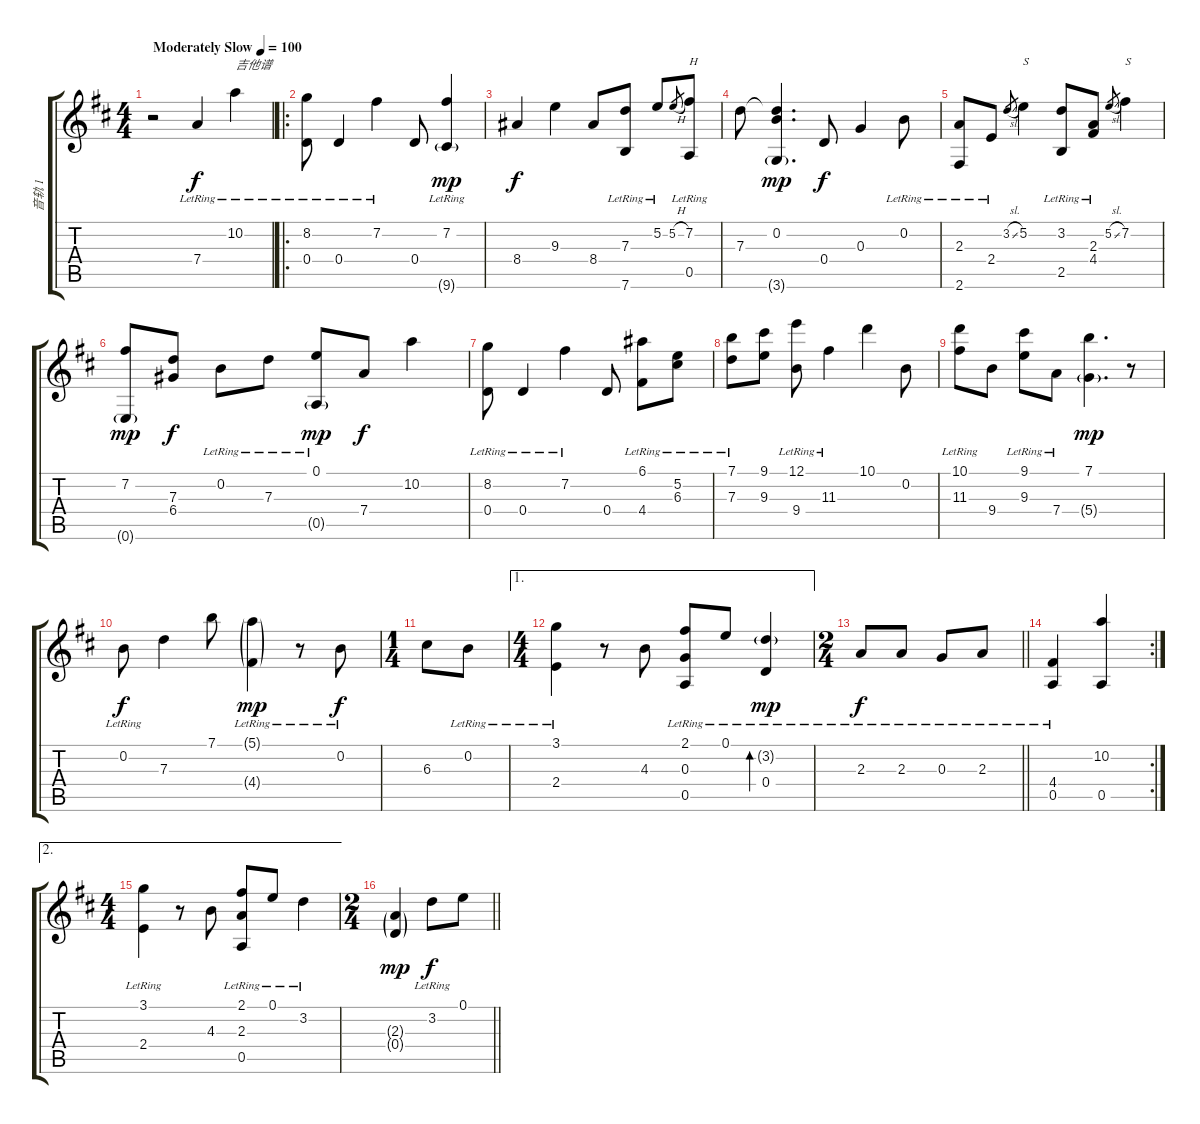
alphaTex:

\track ("音轨 1" "音轨 1") {instrument acousticguitarnylon}
\staff {score tabs}
\tuning (E4 B3 G3 D3 A2 E2) {hide}
\ts (4 4)
\tempo (100 "Moderately Slow")
\clef g2
\ks d
r.2{dy f instrument acousticguitarnylon} 7.4{lr}.4 10.2{lr}.4{txt "吉他谱"} |
\ro
(8.2{lr} 0.4{lr}).8 0.4{lr}.4 7.2{lr}.4 0.4.8 (7.2{lr} 9.6{g lr}).4{dy mp} |
8.4.4{dy f} 9.3.4 8.4.8 (7.3{lr} 7.6{lr}).8 5.2{lr}.8 5.2{h}.8{gr} (7.2{lr} 0.5{lr}).8{txt "H"} |
7.3.8 (0.2 7.3{t} 3.6{g}).4{d dy mp} 0.4.8{dy f} 0.3.4 0.2{lr}.8 |
(2.3{lr} 2.6{lr}).8 2.4{lr}.8 3.2{sl}.8{gr} 5.2.4{txt "S"} (3.2{lr} 2.5{lr}).8 (2.3{lr} 4.4{lr}).8 5.2{sl}.8{gr} 7.2.4{txt "S"} |
(7.2 0.6{g}).8{dy mp} (7.3 6.4).8{dy f} 0.2{lr}.8 7.3{lr}.8 (0.1{lr} 0.5{g lr}).8{dy mp} 7.4.8{dy f} 10.2.4 |
(8.2{lr} 0.4{lr}).8 0.4{lr}.4 7.2{lr}.4 0.4.8 (6.1{lr} 4.4{lr}).8 (5.2{lr} 6.3{lr}).8 |
(7.1{lr} 7.3{lr}).8 (9.1 9.3).8 (12.1{lr} 9.4{lr}).8 11.3{lr}.4 10.1.4 0.2.8 |
(10.1{lr} 11.3{lr}).8 9.4.8 (9.1{lr} 9.3{lr}).8 7.4{lr}.8 (7.1 5.4{g}).4{d dy mp} r.8 |
0.2{lr}.8{dy f} 7.3.4 7.1.8 (5.1{g lr} 4.4{g lr}).4{dy mp} r.8 0.2{lr}.8{dy f} |
\ts (1 4)
6.3.8 0.2{lr}.8 |
\ae 1
\ts (4 4)
(3.1{lr} 2.4{lr}).4 r.8 4.3.8 (2.1{lr} 0.3{lr} 0.5{lr}).8 0.1{lr}.8 (3.2{g lr} 0.4{lr}).4{bd 480 dy mp} |
\ts (2 4)
\barLineRight lightlight
2.3{lr}.8{dy f} 2.3{lr}.8 0.3{lr}.8 2.3{lr}.8 |
\rc 2
(4.4{lr} 0.5{lr}).4 (10.2 0.5).4 |
\ae 2
\ts (4 4)
(3.1{lr} 2.4{lr}).4 r.8 4.3.8 (2.1{lr} 2.3{lr} 0.5{lr}).8 0.1{lr}.8 3.2{lr}.4 |
\ts (2 4)
\barLineRight lightlight
(2.3{g} 0.4{g}).4{dy mp} 3.2{lr}.8{dy f} 0.1.8
